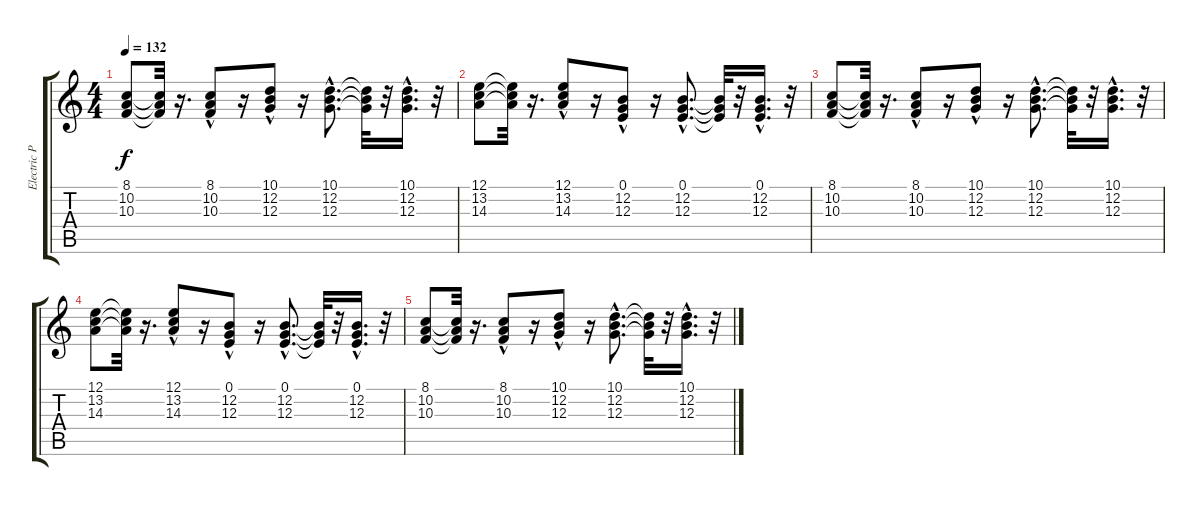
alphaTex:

\track ("Electric Piano" "Electric P") {instrument electricgrandpiano}
\staff {score tabs}
\tuning (E4 B3 G3 D3 A2 E2) {hide}
\ts (4 4)
\tempo 132
\clef g2
\ks c
(8.1 10.2 10.3).8{dy f volume 12} (8.1{t} 10.2{t} 10.3{t}).32 r.16{d} (8.1{hac} 10.2{hac} 10.3).8{volume 11} r.16 (10.1 12.2{hac} 12.3{hac}).8{volume 10} r.16 (10.1{hac} 12.2{hac} 12.3{hac}).8{d volume 10} (10.1{t} 12.2{t} 12.3{t}).32 r.32 (10.1{hac} 12.2 12.3).16{d volume 10} r.32 |
(12.1 13.2 14.3).8{volume 9} (12.1{t} 13.2{t} 14.3{t}).32 r.16{d} (12.1{hac} 13.2{hac} 14.3).8{volume 9} r.16 (0.1{hac} 12.2 12.3{hac}).8{volume 8} r.16 (0.1{hac} 12.2{hac} 12.3{hac}).8{d volume 8} (0.1{t} 12.2{t} 12.3{t}).32 r.32 (0.1 12.2{hac} 12.3).16{d volume 7} r.32 |
(8.1 10.2 10.3).8{volume 7} (8.1{t} 10.2{t} 10.3{t}).32 r.16{d} (8.1{hac} 10.2{hac} 10.3).8{volume 6} r.16 (10.1 12.2{hac} 12.3{hac}).8{volume 6} r.16 (10.1{hac} 12.2{hac} 12.3{hac}).8{d volume 6} (10.1{t} 12.2{t} 12.3{t}).32 r.32 (10.1{hac} 12.2 12.3).16{d volume 5} r.32 |
(12.1 13.2 14.3).8{volume 5} (12.1{t} 13.2{t} 14.3{t}).32 r.16{d} (12.1{hac} 13.2{hac} 14.3).8{volume 4} r.16 (0.1{hac} 12.2 12.3{hac}).8{volume 4} r.16 (0.1{hac} 12.2{hac} 12.3{hac}).8{d volume 3} (0.1{t} 12.2{t} 12.3{t}).32 r.32 (0.1 12.2{hac} 12.3).16{d volume 3} r.32 |
(8.1 10.2 10.3).8{volume 2} (8.1{t} 10.2{t} 10.3{t}).32 r.16{d} (8.1{hac} 10.2{hac} 10.3).8{volume 2} r.16 (10.1 12.2{hac} 12.3{hac}).8{volume 2} r.16 (10.1{hac} 12.2{hac} 12.3{hac}).8{d volume 1} (10.1{t} 12.2{t} 12.3{t}).32 r.32 (10.1{hac} 12.2 12.3).16{d volume 0} r.32
